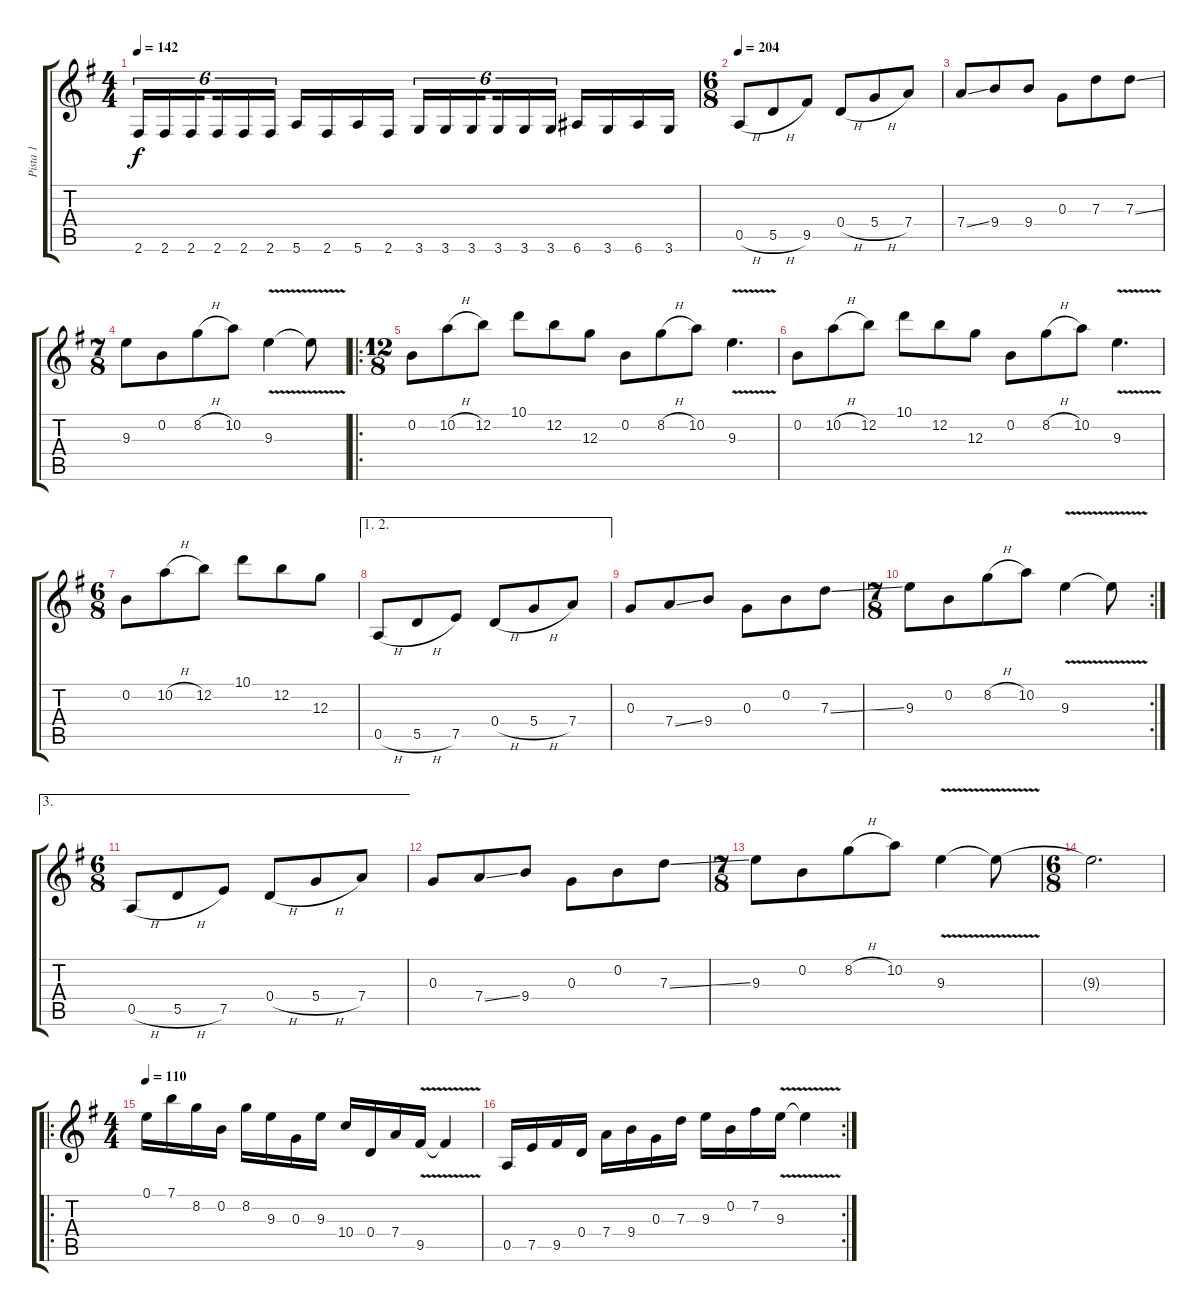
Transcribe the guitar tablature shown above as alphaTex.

\track ("Pista 1" "Pista 1") {instrument electricguitarclean}
\staff {score tabs}
\tuning (E4 B3 G3 D3 A2 E2) {hide}
\ts (4 4)
\tempo 142
\clef g2
\ks g
2.6.16{tu (6 4) dy f} 2.6.16{tu (6 4)} 2.6.16{tu (6 4) beam splitsecondary} 2.6.16{tu (6 4)} 2.6.16{tu (6 4)} 2.6.16{tu (6 4)} 5.6.16 2.6.16 5.6.16 2.6.16 3.6.16{tu (6 4)} 3.6.16{tu (6 4)} 3.6.16{tu (6 4) beam splitsecondary} 3.6.16{tu (6 4)} 3.6.16{tu (6 4)} 3.6.16{tu (6 4)} 6.6.16 3.6.16 6.6.16 3.6.16 |
\ts (6 8)
\tempo 204
0.5{h}.8 5.5{h}.8 9.5.8 0.4{h}.8 5.4{h}.8 7.4.8 |
7.4{ss}.8 9.4.8 9.4.8 0.3.8 7.3.8 7.3{ss}.8 |
\ts (7 8)
9.3.8 0.2.8 8.2{h}.8 10.2.8 9.3{v}.4 9.3{t}.8 |
\ro
\ts (12 8)
0.2.8 10.2{h}.8 12.2.8 10.1.8 12.2.8 12.3.8 0.2.8 8.2{h}.8 10.2.8 9.3{v}.4{d} |
0.2.8 10.2{h}.8 12.2.8 10.1.8 12.2.8 12.3.8 0.2.8 8.2{h}.8 10.2.8 9.3{v}.4{d} |
\ts (6 8)
0.2.8 10.2{h}.8 12.2.8 10.1.8 12.2.8 12.3.8 |
\ae (1 2)
0.5{h}.8 5.5{h}.8 7.5.8 0.4{h}.8 5.4{h}.8 7.4.8 |
0.3.8 7.4{ss}.8 9.4.8 0.3.8 0.2.8 7.3{ss}.8 |
\rc 2
\ts (7 8)
9.3.8 0.2.8 8.2{h}.8 10.2.8 9.3{v}.4 9.3{t}.8 |
\ae 3
\ts (6 8)
0.5{h}.8 5.5{h}.8 7.5.8 0.4{h}.8 5.4{h}.8 7.4.8 |
0.3.8 7.4{ss}.8 9.4.8 0.3.8 0.2.8 7.3{ss}.8 |
\ts (7 8)
9.3.8 0.2.8 8.2{h}.8 10.2.8 9.3{v}.4 9.3{t}.8 |
\ts (6 8)
9.3{t}.2{d} |
\ro
\ts (4 4)
\tempo 110
0.1.16 7.1.16 8.2.16 0.2.16 8.2.16 9.3.16 0.3.16 9.3.16 10.4.16 0.4.16 7.4.16 9.5{v}.16 9.5{t}.4 |
\rc 2
0.5.16 7.5.16 9.5.16 0.4.16 7.4.16 9.4.16 0.3.16 7.3.16 9.3.16 0.2.16 7.2.16 9.3{v}.16 9.3{t}.4
